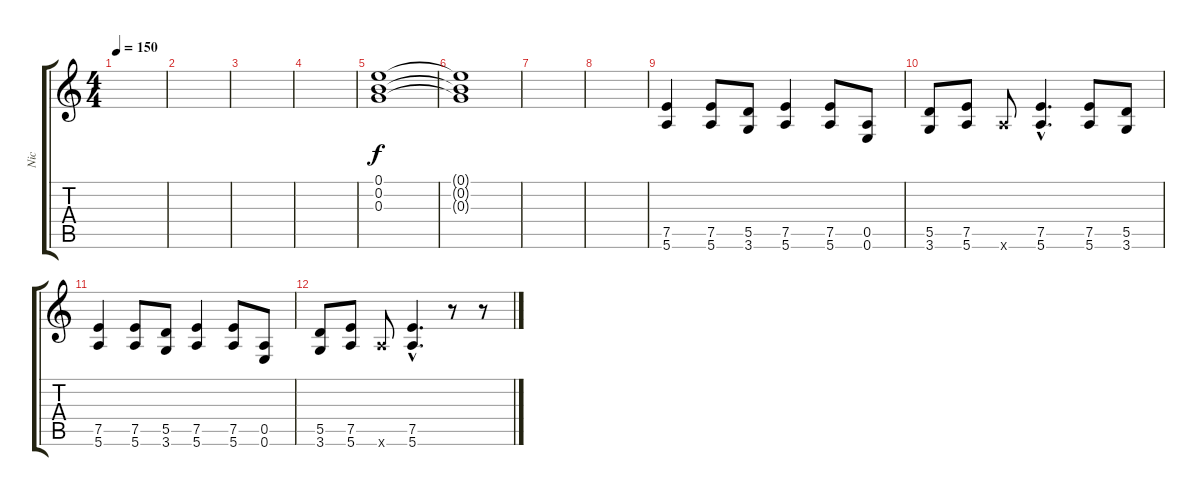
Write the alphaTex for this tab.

\track ("Nic" "Nic") {instrument distortionguitar}
\staff {score tabs}
\tuning (E4 B3 G3 D3 A2 E2) {hide}
\ts (4 4)
\tempo 150
\clef g2
\ks c
|
|
|
|
(0.1 0.2 0.3).1 |
(0.1{t} 0.2{t} 0.3{t}).1 |
|
|
(7.5 5.6).4 (7.5 5.6).8 (5.5 3.6).8 (7.5 5.6).4 (7.5 5.6).8 (0.5 0.6).8 |
(5.5 3.6).8 (7.5 5.6).8 5.6{x}.8 (7.5{hac} 5.6{hac}).4{d} (7.5 5.6).8 (5.5 3.6).8 |
(7.5 5.6).4 (7.5 5.6).8 (5.5 3.6).8 (7.5 5.6).4 (7.5 5.6).8 (0.5 0.6).8 |
(5.5 3.6).8 (7.5 5.6).8 5.6{x}.8 (7.5{hac} 5.6{hac}).4{d} r.8 r.8
